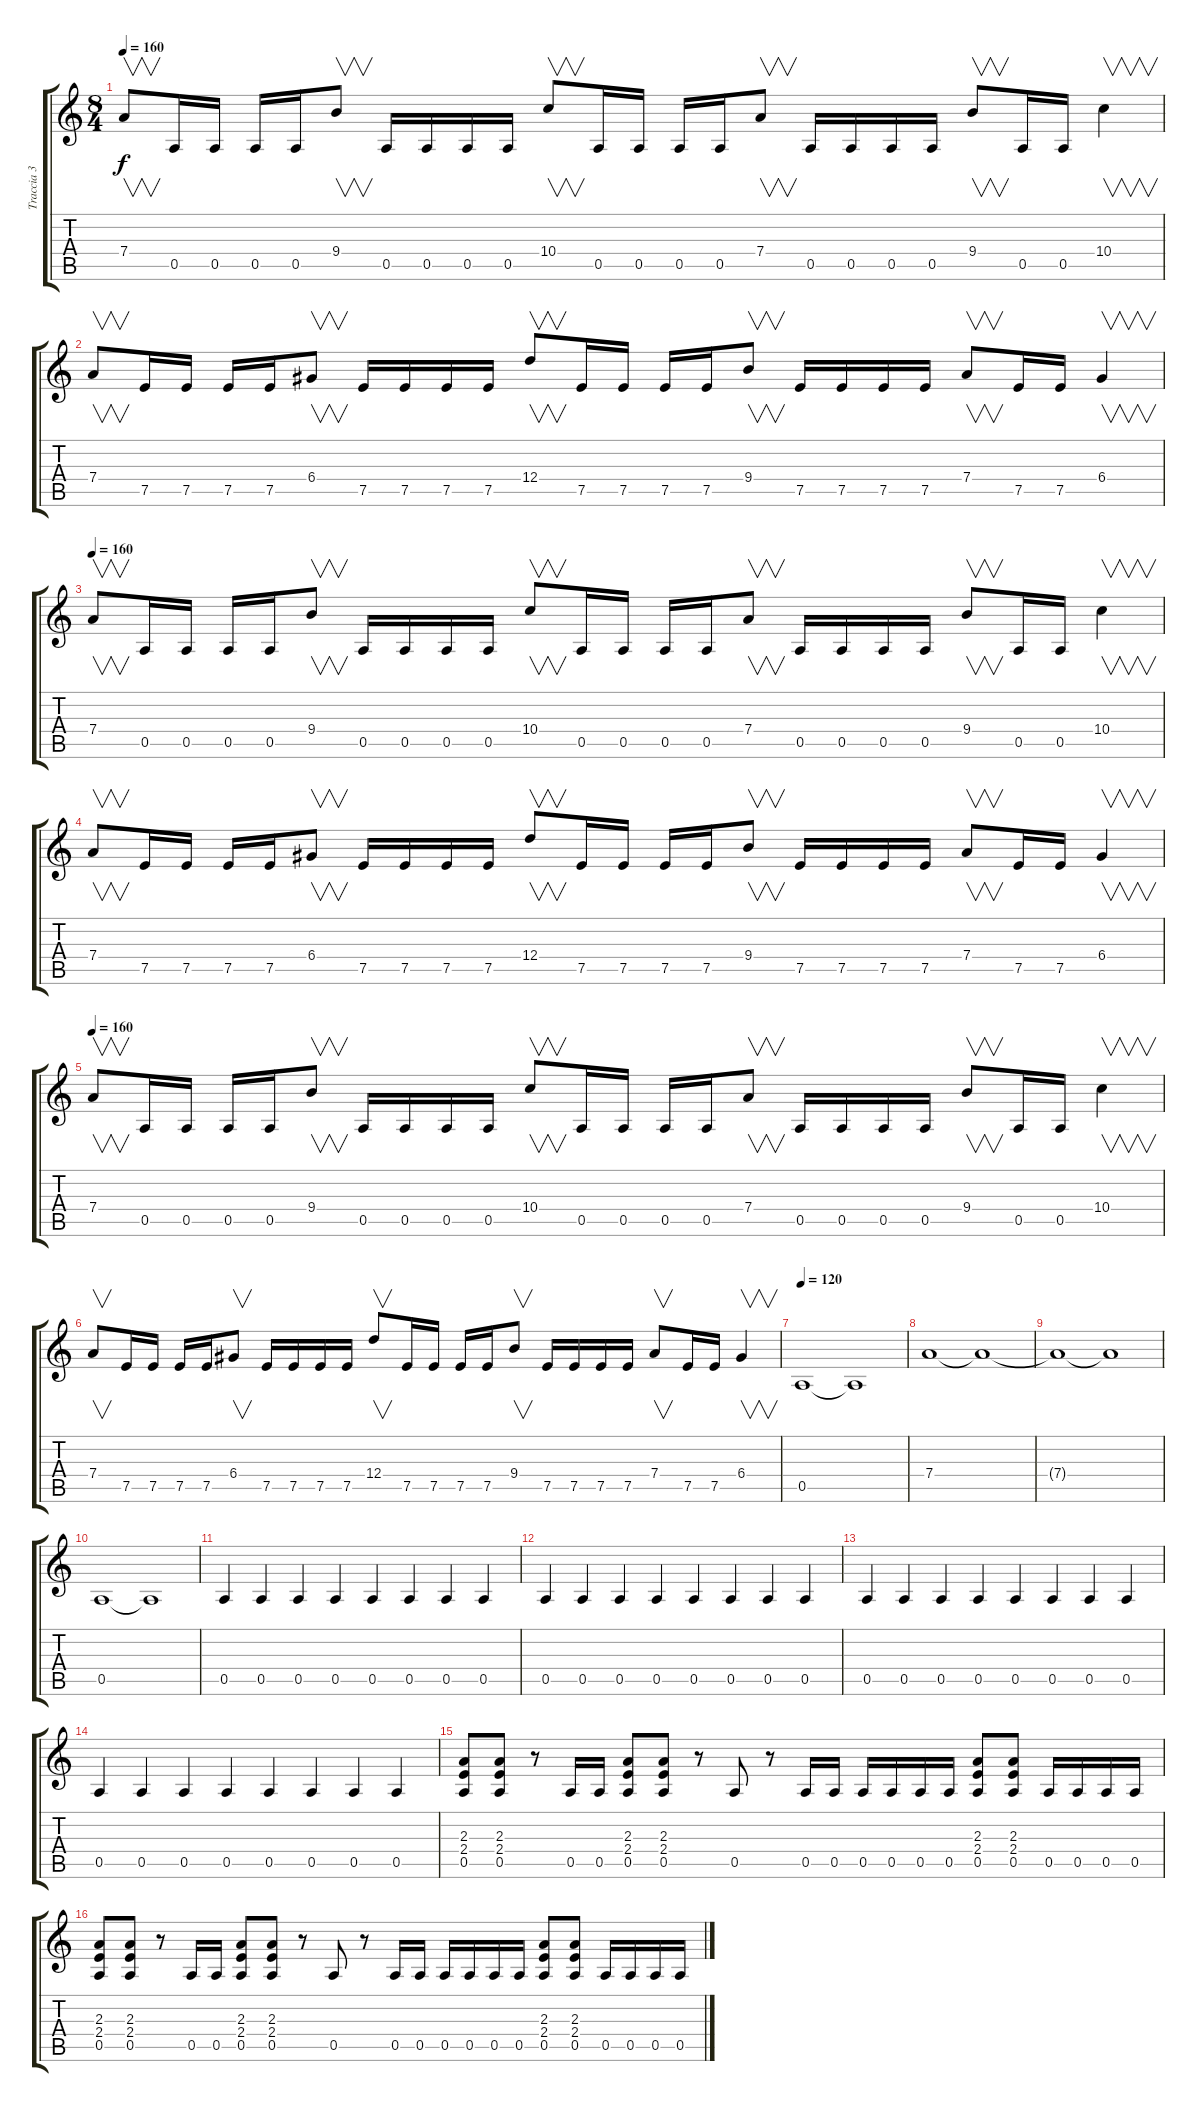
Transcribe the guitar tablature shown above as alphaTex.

\track ("Traccia 3" "Traccia 3") {instrument electricbassfinger}
\staff {score tabs}
\tuning (E4 B3 G3 D3 A2 E2) {hide}
\ts (8 4)
\tempo 160
\clef g2
\ks c
7.4.8{v dy f} 0.5.16 0.5.16 0.5.16 0.5.16 9.4.8{v} 0.5.16 0.5.16 0.5.16 0.5.16 10.4.8{v} 0.5.16 0.5.16 0.5.16 0.5.16 7.4.8{v} 0.5.16 0.5.16 0.5.16 0.5.16 9.4.8{v} 0.5.16 0.5.16 10.4.4{v} |
7.4.8{v} 7.5.16 7.5.16 7.5.16 7.5.16 6.4.8{v} 7.5.16 7.5.16 7.5.16 7.5.16 12.4.8{v} 7.5.16 7.5.16 7.5.16 7.5.16 9.4.8{v} 7.5.16 7.5.16 7.5.16 7.5.16 7.4.8{v} 7.5.16 7.5.16 6.4.4{v} |
\tempo 160
7.4.8{v} 0.5.16 0.5.16 0.5.16 0.5.16 9.4.8{v} 0.5.16 0.5.16 0.5.16 0.5.16 10.4.8{v} 0.5.16 0.5.16 0.5.16 0.5.16 7.4.8{v} 0.5.16 0.5.16 0.5.16 0.5.16 9.4.8{v} 0.5.16 0.5.16 10.4.4{v} |
7.4.8{v} 7.5.16 7.5.16 7.5.16 7.5.16 6.4.8{v} 7.5.16 7.5.16 7.5.16 7.5.16 12.4.8{v} 7.5.16 7.5.16 7.5.16 7.5.16 9.4.8{v} 7.5.16 7.5.16 7.5.16 7.5.16 7.4.8{v} 7.5.16 7.5.16 6.4.4{v} |
\tempo 160
7.4.8{v} 0.5.16 0.5.16 0.5.16 0.5.16 9.4.8{v} 0.5.16 0.5.16 0.5.16 0.5.16 10.4.8{v} 0.5.16 0.5.16 0.5.16 0.5.16 7.4.8{v} 0.5.16 0.5.16 0.5.16 0.5.16 9.4.8{v} 0.5.16 0.5.16 10.4.4{v} |
7.4.8{v} 7.5.16 7.5.16 7.5.16 7.5.16 6.4.8{v} 7.5.16 7.5.16 7.5.16 7.5.16 12.4.8{v} 7.5.16 7.5.16 7.5.16 7.5.16 9.4.8{v} 7.5.16 7.5.16 7.5.16 7.5.16 7.4.8{v} 7.5.16 7.5.16 6.4.4{v} |
\tempo 120
0.5.1 0.5{t}.1 |
7.4.1 7.4{t}.1 |
7.4{t}.1 7.4{t}.1 |
0.5.1 0.5{t}.1 |
0.5.4 0.5.4 0.5.4 0.5.4 0.5.4 0.5.4 0.5.4 0.5.4 |
0.5.4 0.5.4 0.5.4 0.5.4 0.5.4 0.5.4 0.5.4 0.5.4 |
0.5.4 0.5.4 0.5.4 0.5.4 0.5.4 0.5.4 0.5.4 0.5.4 |
0.5.4{volume 8} 0.5.4 0.5.4 0.5.4{volume 4} 0.5.4 0.5.4 0.5.4{volume 2} 0.5.4 |
(2.3 2.4 0.5).8{volume 0} (2.3 2.4 0.5).8 r.8 0.5.16 0.5.16 (2.3 2.4 0.5).8 (2.3 2.4 0.5).8 r.8 0.5.8 r.8 0.5.16 0.5.16 0.5.16 0.5.16 0.5.16 0.5.16 (2.3 2.4 0.5).8 (2.3 2.4 0.5).8 0.5.16 0.5.16 0.5.16 0.5.16 |
(2.3 2.4 0.5).8 (2.3 2.4 0.5).8 r.8 0.5.16 0.5.16 (2.3 2.4 0.5).8 (2.3 2.4 0.5).8 r.8 0.5.8 r.8 0.5.16 0.5.16 0.5.16 0.5.16 0.5.16 0.5.16 (2.3 2.4 0.5).8 (2.3 2.4 0.5).8 0.5.16 0.5.16 0.5.16 0.5.16
